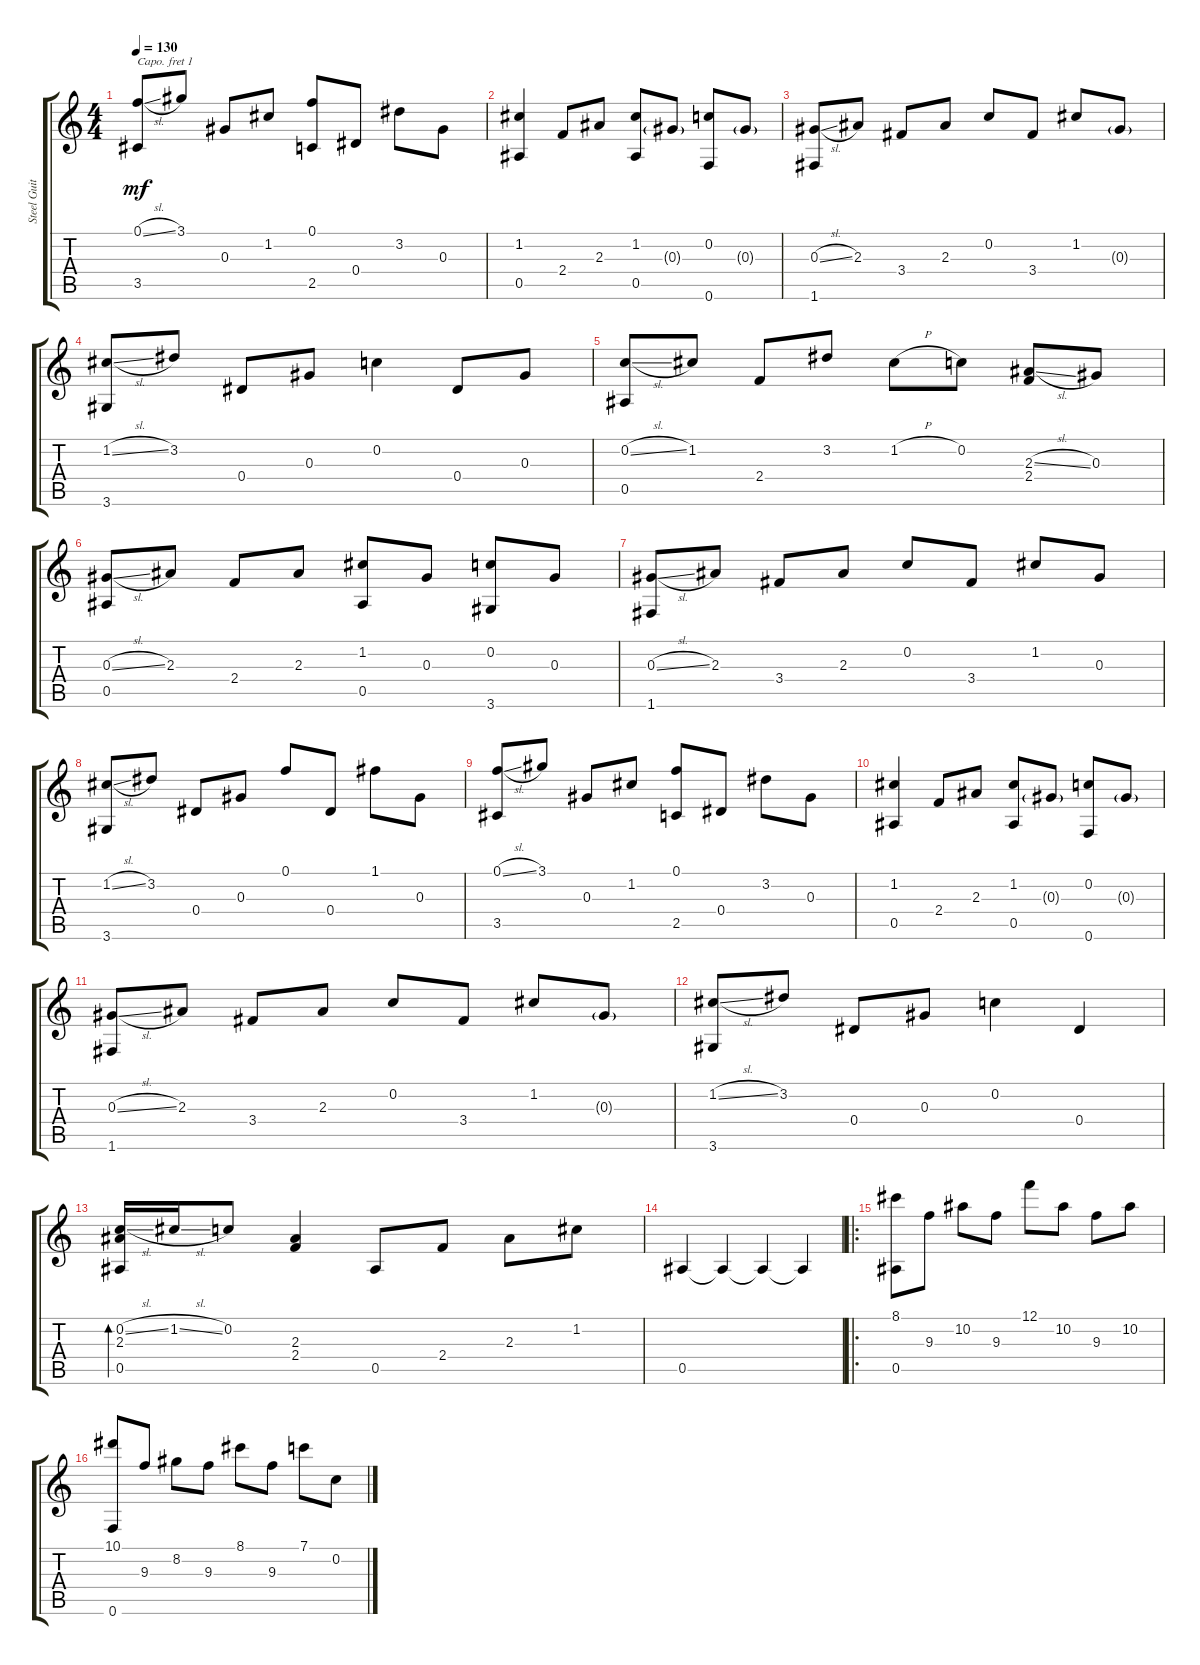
\track ("Steel Guitar" "Steel Guit") {instrument acousticguitarsteel}
\staff {score tabs}
\capo 1
\tuning (E4 B3 G3 D3 A2 E2) {hide}
\ts (4 4)
\tempo 130
\clef g2
\ks c
(0.1{sl} 3.5).8{dy mf} 3.1.8 0.3.8 1.2.8 (0.1 2.5).8 0.4.8 3.2.8 0.3.8 |
(1.2 0.5).4 2.4.8 2.3.8 (1.2 0.5).8 0.3{g}.8 (0.2 0.6).8 0.3{g}.8 |
(0.3{sl} 1.6).8 2.3.8 3.4.8 2.3.8 0.2.8 3.4.8 1.2.8 0.3{g}.8 |
(1.2{sl} 3.6).8 3.2.8 0.4.8 0.3.8 0.2.4 0.4.8 0.3.8 |
(0.2{sl} 0.5).8 1.2.8 2.4.8 3.2.8 1.2{h}.8 0.2.8 (2.3{sl} 2.4).8 0.3.8 |
(0.3{sl} 0.5).8 2.3.8 2.4.8 2.3.8 (1.2 0.5).8 0.3.8 (0.2 3.6).8 0.3.8 |
(0.3{sl} 1.6).8 2.3.8 3.4.8 2.3.8 0.2.8 3.4.8 1.2.8 0.3.8 |
(1.2{sl} 3.6).8 3.2.8 0.4.8 0.3.8 0.1.8 0.4.8 1.1.8 0.3.8 |
(0.1{sl} 3.5).8 3.1.8 0.3.8 1.2.8 (0.1 2.5).8 0.4.8 3.2.8 0.3.8 |
(1.2 0.5).4 2.4.8 2.3.8 (1.2 0.5).8 0.3{g}.8 (0.2 0.6).8 0.3{g}.8 |
(0.3{sl} 1.6).8 2.3.8 3.4.8 2.3.8 0.2.8 3.4.8 1.2.8 0.3{g}.8 |
(1.2{sl} 3.6).8 3.2.8 0.4.8 0.3.8 0.2.4 0.4.4 |
(0.2{sl} 2.3 0.5).16{bd 60} 1.2{sl}.16 0.2.8 (2.3 2.4).4 0.5.8 2.4.8 2.3.8 1.2.8 |
0.5.4 0.5{t}.4 0.5{t}.4 0.5{t}.4 |
\ro
(8.1 0.5).8 9.3.8 10.2.8 9.3.8 12.1.8 10.2.8 9.3.8 10.2.8 |
(10.1 0.6).8 9.3.8 8.2.8 9.3.8 8.1.8 9.3.8 7.1.8 0.2.8
